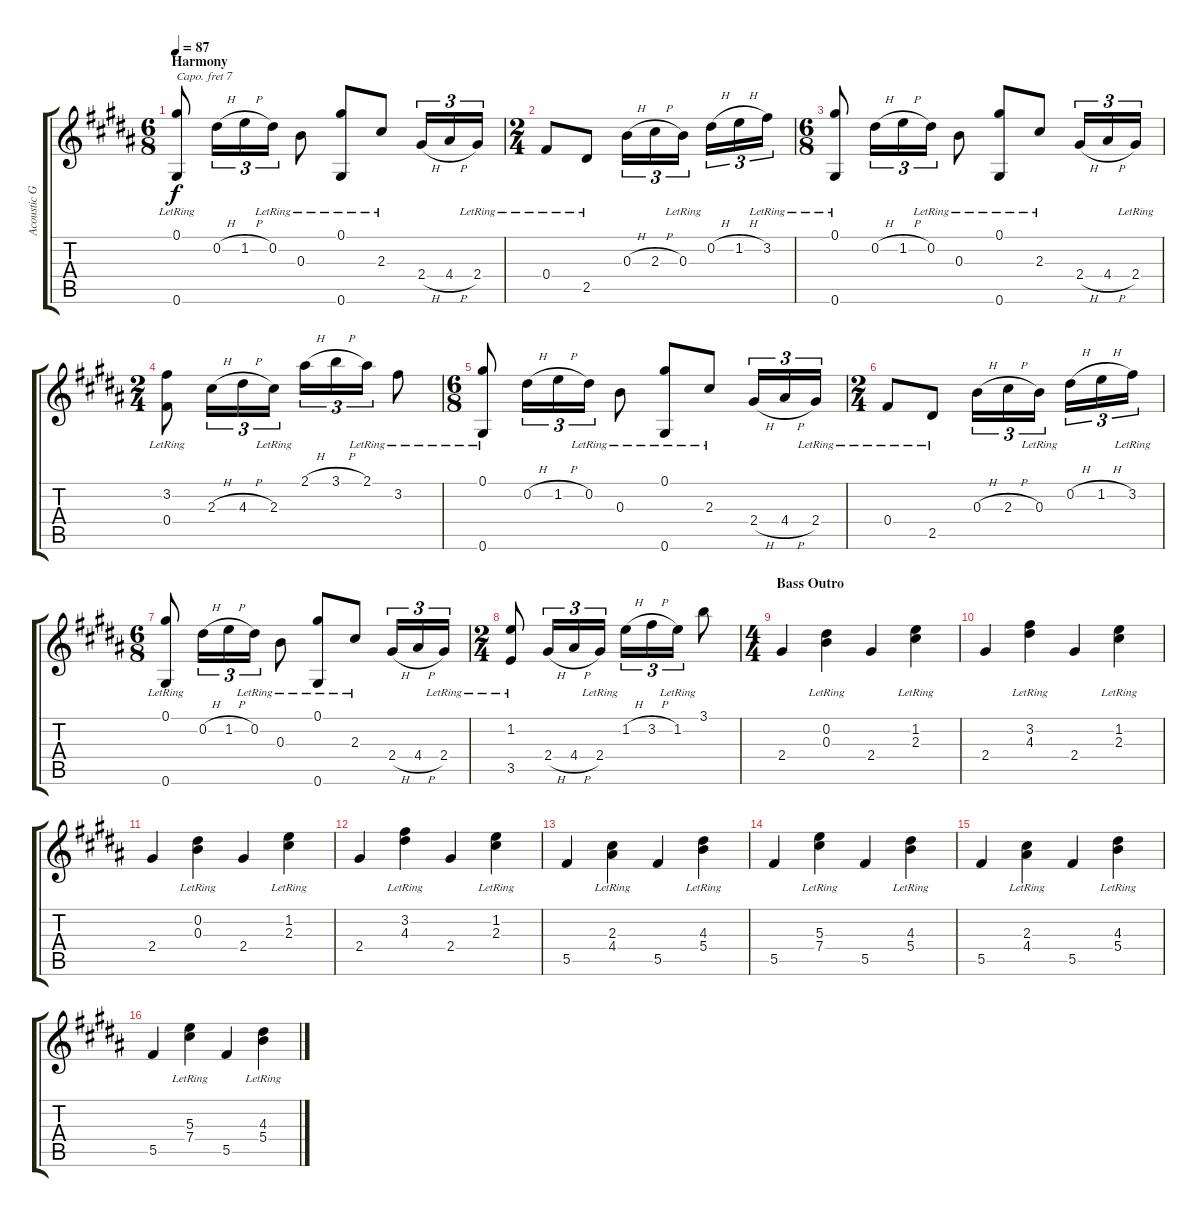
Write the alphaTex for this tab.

\track ("Acoustic Guitar I" "Acoustic G") {instrument acousticguitarsteel}
\staff {score tabs}
\capo 7
\tuning (Db4 Ab3 E3 B2 Gb2 Db2) {hide}
\ts (6 8)
\section ("" "Harmony")
\tempo 87
\clef g2
\ks b
(0.1{lr} 0.6{lr}).8{dy f volume 13} 0.2{h}.16{tu (3 2)} 1.2{h}.16{tu (3 2)} 0.2{lr}.16{tu (3 2)} 0.3{lr}.8 (0.1{lr} 0.6{lr}).8 2.3{lr}.8 2.4{h}.16{tu (3 2)} 4.4{h}.16{tu (3 2)} 2.4{lr}.16{tu (3 2)} |
\ts (2 4)
0.4{lr}.8 2.5{lr}.8 0.3{h}.16{tu (3 2)} 2.3{h}.16{tu (3 2)} 0.3{lr}.16{tu (3 2)} 0.2{h}.16{tu (3 2)} 1.2{h}.16{tu (3 2)} 3.2{lr}.16{tu (3 2)} |
\ts (6 8)
(0.1{lr} 0.6{lr}).8 0.2{h}.16{tu (3 2)} 1.2{h}.16{tu (3 2)} 0.2{lr}.16{tu (3 2)} 0.3{lr}.8 (0.1{lr} 0.6{lr}).8 2.3{lr}.8 2.4{h}.16{tu (3 2)} 4.4{h}.16{tu (3 2)} 2.4{lr}.16{tu (3 2)} |
\ts (2 4)
(3.2{lr} 0.4{lr}).8 2.3{h}.16{tu (3 2)} 4.3{h}.16{tu (3 2)} 2.3{lr}.16{tu (3 2)} 2.1{h}.16{tu (3 2)} 3.1{h}.16{tu (3 2)} 2.1{lr}.16{tu (3 2)} 3.2{lr}.8 |
\ts (6 8)
(0.1{lr} 0.6{lr}).8 0.2{h}.16{tu (3 2)} 1.2{h}.16{tu (3 2)} 0.2{lr}.16{tu (3 2)} 0.3{lr}.8 (0.1{lr} 0.6{lr}).8 2.3{lr}.8 2.4{h}.16{tu (3 2)} 4.4{h}.16{tu (3 2)} 2.4{lr}.16{tu (3 2)} |
\ts (2 4)
0.4{lr}.8 2.5{lr}.8 0.3{h}.16{tu (3 2)} 2.3{h}.16{tu (3 2)} 0.3{lr}.16{tu (3 2)} 0.2{h}.16{tu (3 2)} 1.2{h}.16{tu (3 2)} 3.2{lr}.16{tu (3 2)} |
\ts (6 8)
(0.1{lr} 0.6{lr}).8 0.2{h}.16{tu (3 2)} 1.2{h}.16{tu (3 2)} 0.2{lr}.16{tu (3 2)} 0.3{lr}.8 (0.1{lr} 0.6{lr}).8 2.3{lr}.8 2.4{h}.16{tu (3 2)} 4.4{h}.16{tu (3 2)} 2.4{lr}.16{tu (3 2)} |
\ts (2 4)
(1.2{lr} 3.5).8 2.4{h}.16{tu (3 2)} 4.4{h}.16{tu (3 2)} 2.4{lr}.16{tu (3 2)} 1.2{h}.16{tu (3 2)} 3.2{h}.16{tu (3 2)} 1.2{lr}.16{tu (3 2)} 3.1.8 |
\ts (4 4)
\section ("" "Bass Outro")
2.4.4{volume 10} (0.2{lr} 0.3{lr}).4 2.4.4 (1.2{lr} 2.3{lr}).4 |
2.4.4 (3.2{lr} 4.3{lr}).4 2.4.4 (1.2{lr} 2.3).4 |
2.4.4 (0.2{lr} 0.3{lr}).4 2.4.4 (1.2{lr} 2.3{lr}).4 |
2.4.4 (3.2{lr} 4.3{lr}).4 2.4.4 (1.2{lr} 2.3).4 |
5.5.4 (2.3{lr} 4.4{lr}).4 5.5.4 (4.3{lr} 5.4{lr}).4 |
5.5.4 (5.3{lr} 7.4{lr}).4 5.5.4 (4.3{lr} 5.4{lr}).4 |
5.5.4 (2.3{lr} 4.4{lr}).4 5.5.4 (4.3{lr} 5.4{lr}).4 |
5.5.4 (5.3{lr} 7.4{lr}).4 5.5.4 (4.3{lr} 5.4{lr}).4
